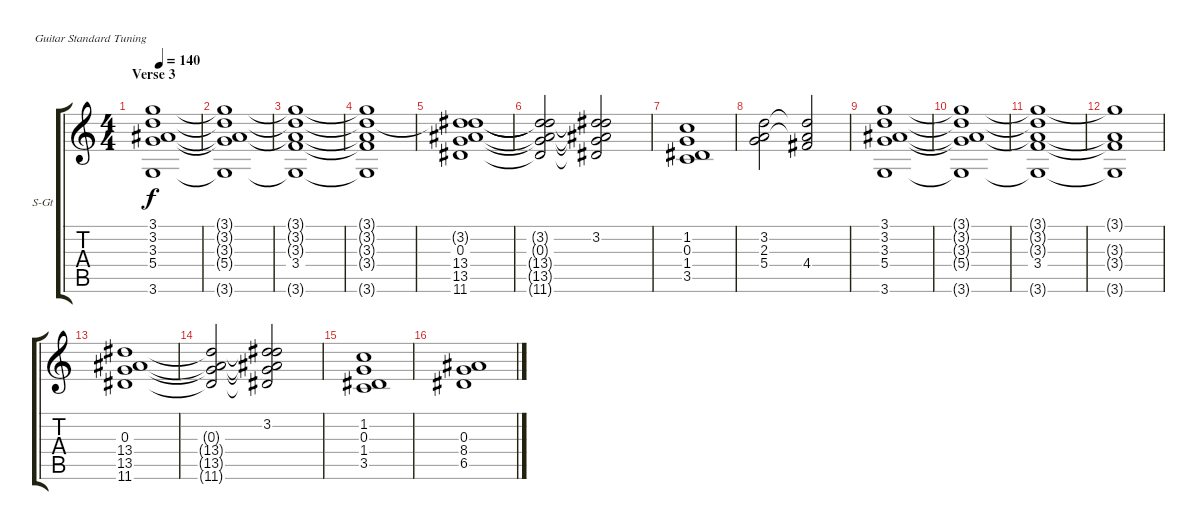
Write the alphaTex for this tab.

\bracketExtendMode groupsimilarinstruments
\firstSystemTrackNameOrientation horizontal
\otherSystemsTrackNameOrientation horizontal
\track ("Strings I" "S-Gt") {instrument stringensemble1}
\staff {score tabs}
\tuning (E4 B3 G3 D3 A2 E2)
\displaytranspose 12
\ts (4 4)
\section ("" "Verse 3")
\tempo 140
\clef g2
\ks c
(3.1 3.2 3.3 5.4 3.6).1{dy f} |
(3.1{t} 3.2{t} 3.3{t} 5.4{t} 3.6{t}).1 |
(3.1{t} 3.2{t} 3.3{t} 3.4 3.6{t}).1 |
(3.1{t} 3.3{t} 3.4{t} 3.6{t} 3.2{t}).1 |
(0.3 13.4 13.5 11.6 3.2{t}).1 |
(3.2{t} 0.3{t} 13.4{t} 13.5{t} 11.6{t}).2 (3.2 0.3{t} 13.4{t} 13.5{t} 11.6{t}).2 |
(1.2 0.3 1.4 3.5).1 |
(3.2 2.3 5.4).2 (3.2{t} 2.3{t} 4.4).2 |
(3.1 3.2 3.3 5.4 3.6).1 |
(3.1{t} 3.2{t} 3.3{t} 5.4{t} 3.6{t}).1 |
(3.1{t} 3.2{t} 3.3{t} 3.4 3.6{t}).1 |
(3.1{t} 3.3{t} 3.4{t} 3.6{t}).1 |
(0.3 13.4 13.5 11.6).1 |
(0.3{t} 13.4{t} 13.5{t} 11.6{t}).2 (3.2 0.3{t} 13.4{t} 13.5{t} 11.6{t}).2 |
(1.2 0.3 1.4 3.5).1 |
(0.3 8.4 6.5).1
